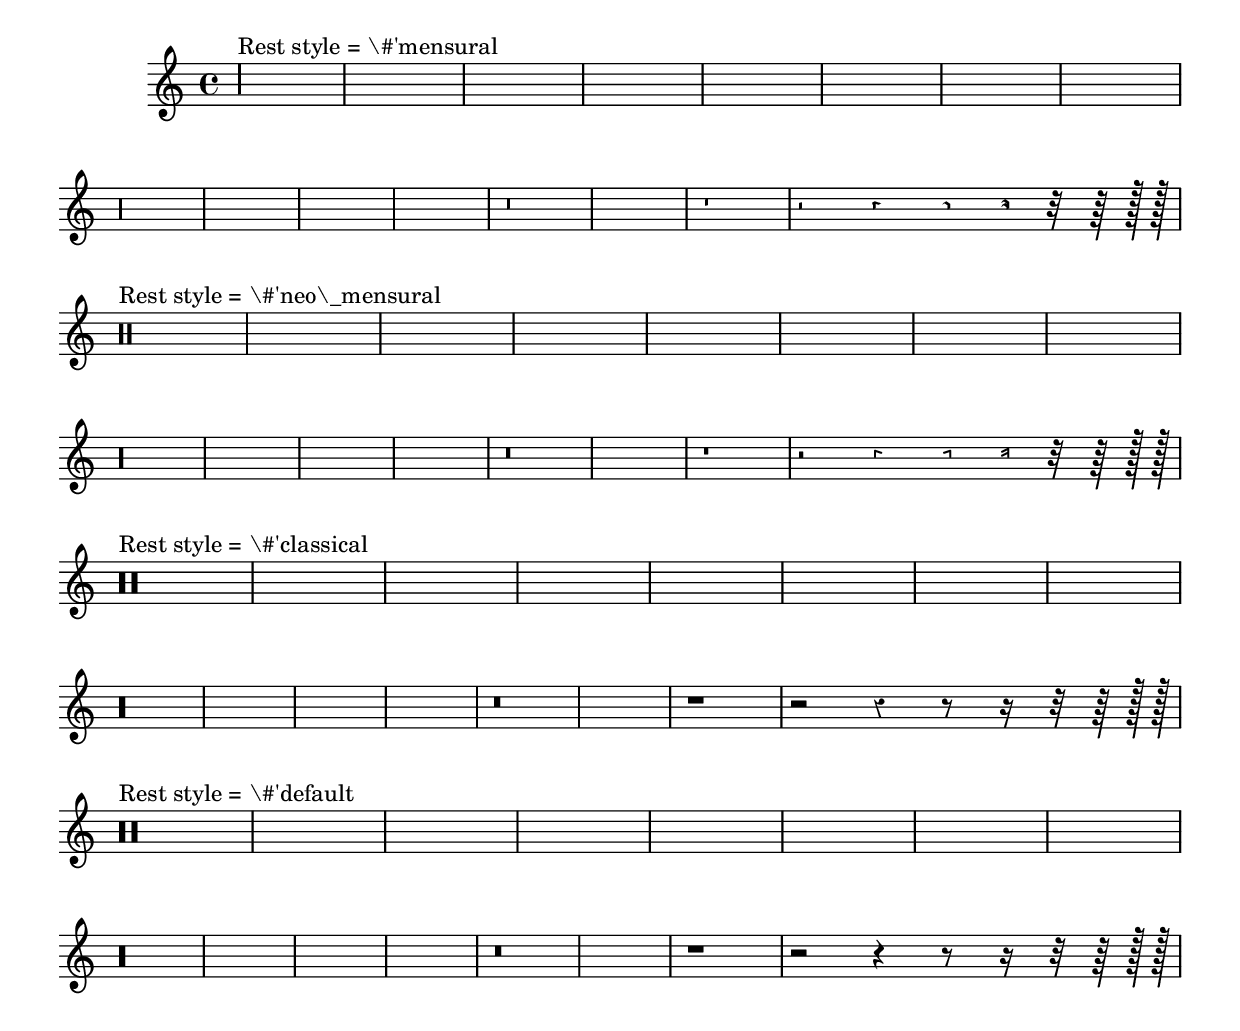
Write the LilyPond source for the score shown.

\version "1.7.18"
\header {
    texidoc = "rests in various styles."
}

% FIXME: Currently, this file produces "warning: flag `d-3' not found"
% errors (and similar for "d7") from Stem::flag().  This is should not
% happen, since there are no notes/stems in this example.

\score { 
    \context Staff \notes\relative c {
	\property Staff.Rest \set #'style = #'mensural
	r\maxima^"Rest style = \#'mensural"
	r\longa r\breve r1 r2 r4 r8 r16 r32 r64 r128 r128 
	\break

	\property Staff.Rest \set #'style = #'neo_mensural
	r\maxima^"Rest style = \#'neo\\_mensural"
	r\longa r\breve r1 r2 r4 r8 r16 r32 r64 r128 r128 
	\break

	\property Staff.Rest \set #'style = #'classical
	r\maxima^"Rest style = \#'classical"
	r\longa r\breve r1 r2 r4 r8 r16 r32 r64 r128 r128 
	\break

	\property Staff.Rest \set #'style = #'default
	r\maxima^"Rest style = \#'default"
	r\longa r\breve r1 r2 r4 r8 r16 r32 r64 r128 r128 
	\break
    }
    \paper {
	\translator {
	    \StaffContext
	    %%%% FIXME: The following looks good, but produces
	    %%%% lots of warnings:
	    % \remove Bar_engraver
	}
	\translator {
	    \ScoreContext
	    \remove Bar_number_engraver
	}
    }
}
%% new-chords-done %%
